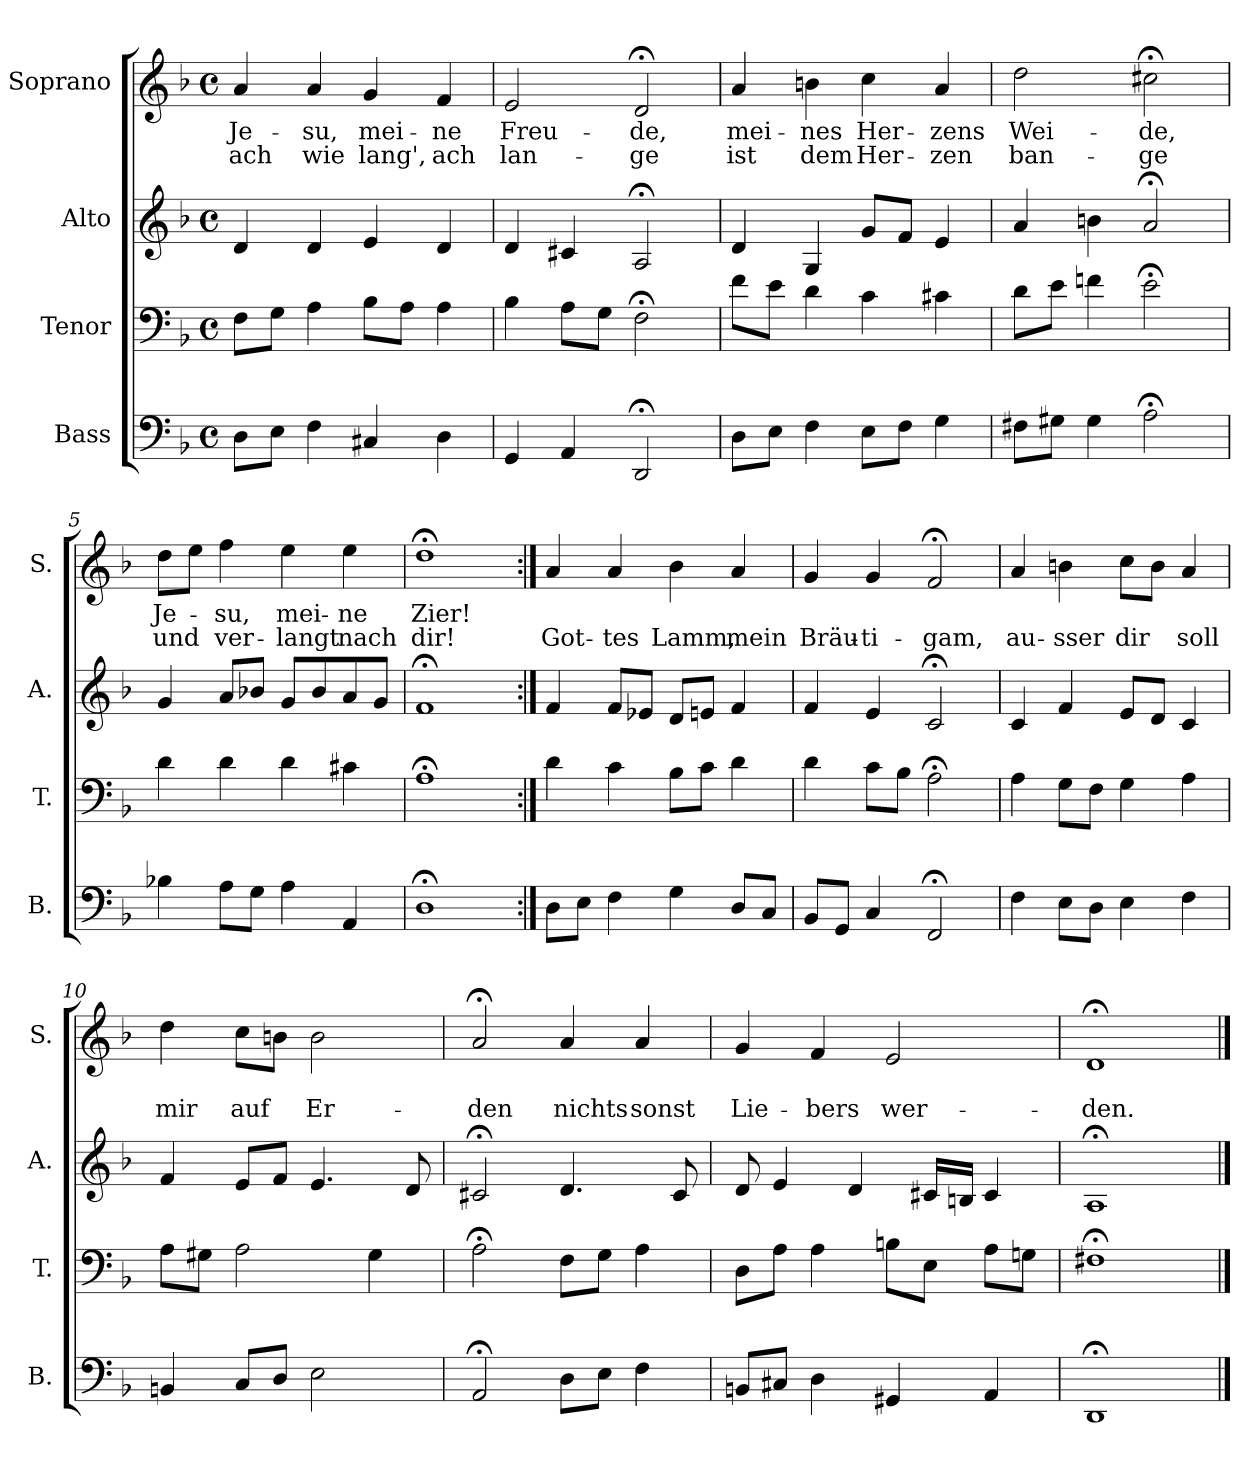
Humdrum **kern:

**kern	**kern	**kern	**kern	**text	**text
*part4	*part3	*part2	*part1	*part1	*part1
*staff4	*staff3	*staff2	*staff1	*staff1	*staff1
*I"Bass	*I"Tenor	*I"Alto	*I"Soprano	*	*
*I'B.	*I'T.	*I'A.	*I'S.	*	*
*clefF4	*clefF4	*clefG2	*clefG2	*	*
*k[b-]	*k[b-]	*k[b-]	*k[b-]	*	*
*F:	*F:	*F:	*d:	*	*
*M4/4	*M4/4	*M4/4	*M4/4	*	*
*met(c)	*met(c)	*met(c)	*met(c)	*	*
=1	=1	=1	=1	=1	=1
!	!	!	!	!LO:LY:b	!LO:LY:b
8D\L	8F\L	4d/	4a/	Je-	ach
8E\J	8G\J	.	.	.	.
!	!	!	!	!LO:LY:b	!LO:LY:b
4F\	4A\	4d/	4a/	-su,	wie
!	!	!	!	!LO:LY:b	!LO:LY:b
4C#X/	8B-\L	4e/	4g/	mei-	lang',
.	8A\J	.	.	.	.
!	!	!	!	!LO:LY:b	!LO:LY:b
4D\	4A\	4d/	4f/	-ne	ach
=2	=2	=2	=2	=2	=2
!	!	!	!	!LO:LY:b	!LO:LY:b
4GG/	4B-\	4d/	2e/	Freu-	lan-
4AA/	8A\L	4c#X/	.	.	.
.	8G\J	.	.	.	.
!	!	!	!	!LO:LY:b	!LO:LY:b
2DD;</	2F;<\	2A;</	2d;</	-de,	-ge
=3	=3	=3	=3	=3	=3
!	!	!	!	!LO:LY:b	!LO:LY:b
8D\L	8f\L	4d/	4a/	mei-	ist
8E\J	8e\J	.	.	.	.
!	!	!	!	!LO:LY:b	!LO:LY:b
4F\	4d\	4G/	4bn\	-nes	dem
!	!	!	!	!LO:LY:b	!LO:LY:b
8E\L	4c\	8g/L	4cc\	Her-	Her-
8F\J	.	8f/J	.	.	.
!	!	!	!	!LO:LY:b	!LO:LY:b
4G\	4c#X\	4e/	4a/	-zens	-zen
=4	=4	=4	=4	=4	=4
!	!	!	!	!LO:LY:b	!LO:LY:b
8F#X\L	8d\L	4a/	2dd\	Wei-	ban-
8G#X\J	8e\J	.	.	.	.
4G#\	4fn\	4bn\	.	.	.
!	!	!	!	!LO:LY:b	!LO:LY:b
2A;<\	2e;<\	2a;</	2cc#X;<\	-de,	-ge
!!LO:LB:g=z
=5	=5	=5	=5	=5	=5
!	!	!	!	!LO:LY:b	!LO:LY:b
4B-X\	4d\	4g/	8dd\L	Je-	und
.	.	.	8ee\J	.	.
!	!	!	!	!LO:LY:b	!LO:LY:b
8A\L	4d\	8a/L	4ff\	-su,	ver-
8G\J	.	8b-X/J	.	.	.
!	!	!	!	!LO:LY:b	!LO:LY:b
4A\	4d\	8g/L	4ee\	mei-	-langt
.	.	8b-/	.	.	.
!	!	!	!	!LO:LY:b	!LO:LY:b
4AA/	4c#X\	8a/	4ee\	-ne	nach
.	.	8g/J	.	.	.
=6	=6	=6	=6	=6	=6
!	!	!	!	!LO:LY:b	!LO:LY:b
1D;<	1A;<	1f;<	1dd;<	Zier!	dir!
=7:|!	=7:|!	=7:|!	=7:|!	=7:|!	=7:|!
!	!	!	!	!	!LO:LY:b
8D\L	4d\	4f/	4a/	.	Got-
8E\J	.	.	.	.	.
!	!	!	!	!	!LO:LY:b
4F\	4c\	8f/L	4a/	.	-tes
.	.	8e-X/J	.	.	.
!	!	!	!	!	!LO:LY:b
4G\	8B-\L	8d/L	4b-\	.	Lamm,
.	8c\J	8en/J	.	.	.
!	!	!	!	!	!LO:LY:b
8D/L	4d\	4f/	4a/	.	mein
8C/J	.	.	.	.	.
=8	=8	=8	=8	=8	=8
!	!	!	!	!	!LO:LY:b
8BB-/L	4d\	4f/	4g/	.	Bräu-
8GG/J	.	.	.	.	.
!	!	!	!	!	!LO:LY:b
4C/	8c\L	4e/	4g/	.	-ti-
.	8B-\J	.	.	.	.
!	!	!	!	!	!LO:LY:b
2FF;</	2A;<\	2c;</	2f;</	.	-gam,
!!LO:PB:g=z
=9	=9	=9	=9	=9	=9
!	!	!	!	!	!LO:LY:b
4F\	4A\	4c/	4a/	.	au-
!	!	!	!	!	!LO:LY:b
8E\L	8G\L	4f/	4bn\	.	-sser
8D\J	8F\J	.	.	.	.
!	!	!	!	!	!LO:LY:b
4E\	4G\	8e/L	8cc\L	.	dir
.	.	8d/J	8b\J	.	.
!	!	!	!	!	!LO:LY:b
4F\	4A\	4c/	4a/	.	soll
=10	=10	=10	=10	=10	=10
!	!	!	!	!	!LO:LY:b
4BBn/	8A\L	4f/	4dd\	.	mir
.	8G#X\J	.	.	.	.
!	!	!	!	!	!LO:LY:b
8C/L	2A\	8e/L	8cc\L	.	auf
8D/J	.	8f/J	8bn\J	.	.
!	!	!	!	!	!LO:LY:b
2E\	.	4.e/	2b\	.	Er-
.	4G#\	.	.	.	.
.	.	8d/	.	.	.
=11	=11	=11	=11	=11	=11
!	!	!	!	!	!LO:LY:b
2AA;</	2A;<\	2c#X;</	2a;</	.	-den
!	!	!	!	!	!LO:LY:b
8D\L	8F\L	4.d/	4a/	.	nichts
8E\J	8G\J	.	.	.	.
!	!	!	!	!	!LO:LY:b
4F\	4A\	.	4a/	.	sonst
.	.	8c#/	.	.	.
=12	=12	=12	=12	=12	=12
!	!	!	!	!	!LO:LY:b
8BBn/L	8D\L	8d/	4g/	.	Lie-
8C#X/J	8A\J	4e/	.	.	.
!	!	!	!	!	!LO:LY:b
4D\	4A\	.	4f/	.	-bers
.	.	4d/	.	.	.
!	!	!	!	!	!LO:LY:b
4GG#X/	8Bn\L	.	2e/	.	wer-
.	8E\J	16c#X/LL	.	.	.
.	.	16Bn/JJ	.	.	.
4AA/	8A\L	4c#/	.	.	.
.	8Gn\J	.	.	.	.
=13	=13	=13	=13	=13	=13
!	!	!	!	!	!LO:LY:b
1DD;<	1F#X;<	1A;<	1d;<	.	-den.
==	==	==	==	==	==
*-	*-	*-	*-	*-	*-
